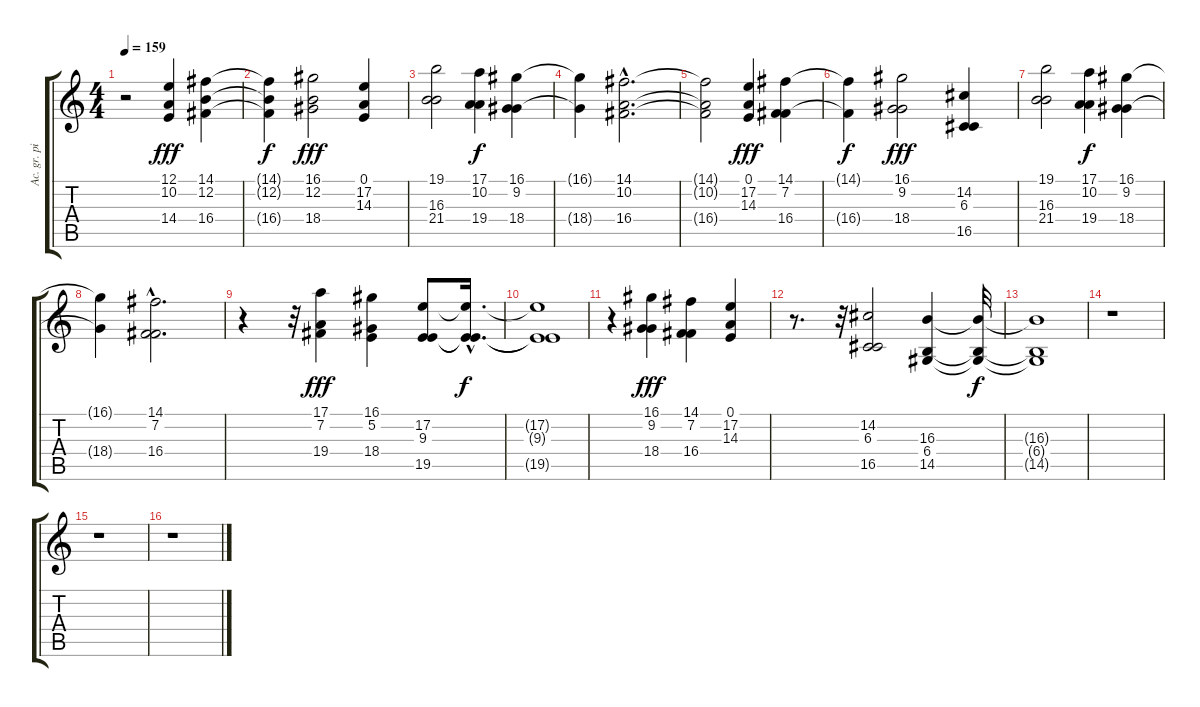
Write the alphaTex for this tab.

\track ("Ac. gr. piano" "Ac. gr. pi") {instrument acousticgrandpiano}
\staff {score tabs}
\tuning (E4 B3 G3 D3 A2 E2) {hide}
\ts (4 4)
\tempo 159
\clef g2
\ks c
r.2{dy fff volume 8 instrument brightacousticpiano} (12.1 10.2 14.4).4 (14.1 12.2 16.4).4 |
(14.1{t} 12.2{t} 16.4{t}).4{dy f} (16.1 12.2 18.4).2{dy fff} (0.1 17.2 14.3).4 |
(19.1 16.3 21.4).2 (17.1 10.2 19.4).4{dy f} (16.1 9.2 18.4).4 |
(16.1{t} 18.4{t}).4 (14.1{hac} 10.2{hac} 16.4{hac}).2{d} |
(14.1{t} 10.2{t} 16.4{t}).2 (0.1 17.2 14.3).4{dy fff} (14.1 7.2 16.4).4 |
(14.1{t} 16.4{t}).4{dy f} (16.1 9.2 18.4).2{dy fff} (14.2 6.3 16.5).4 |
(19.1 16.3 21.4).2 (17.1 10.2 19.4).4{dy f} (16.1 9.2 18.4).4 |
(16.1{t} 18.4{t}).4 (14.1{hac} 7.2{hac} 16.4{hac}).2{d} |
r.4 r.32 (17.1 7.2 19.4).4{dy fff} (16.1 5.2 18.4).4 (17.2 9.3 19.5).8 (17.2{hac t} 9.3{hac t} 19.5{hac t}).16{d dy f} |
(17.2{t} 9.3{t} 19.5{t}).1 |
r.4 (16.1 9.2 18.4).4{dy fff} (14.1 7.2 16.4).4 (0.1 17.2 14.3).4 |
r.8{d} r.32 (14.2 6.3 16.5).2 (16.3 6.4 14.5).4 (16.3{t} 6.4{t} 14.5{t}).32{dy f} |
(16.3{t} 6.4{t} 14.5{t}).1 |
r.1 |
r.1 |
r.1
